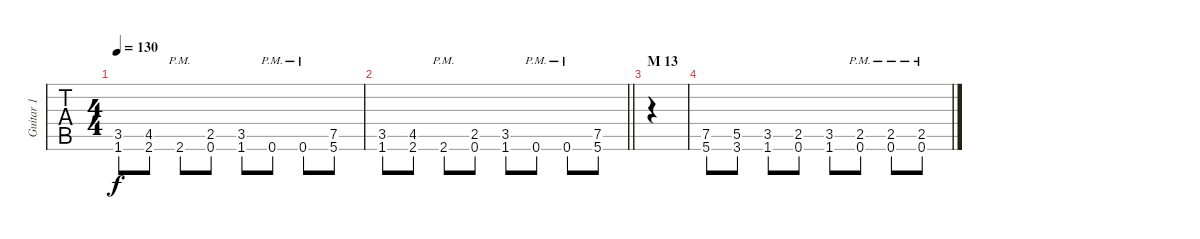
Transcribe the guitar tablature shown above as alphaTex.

\track ("Guitar 1" "Guitar 1") {instrument distortionguitar}
\staff {tabs}
\tuning (A3 E3 C3 G2 D2 A1) {hide}
\ts (4 4)
\tempo 130
\clef f4
\ks c
(3.5 1.6).8{dy f} (4.5 2.6).8 2.6{pm}.8 (2.5 0.6).8 (3.5 1.6).8 0.6{pm}.8 0.6{pm}.8 (7.5 5.6).8 |
\barLineRight lightlight
(3.5 1.6).8 (4.5 2.6).8 2.6{pm}.8 (2.5 0.6).8 (3.5 1.6).8 0.6{pm}.8 0.6{pm}.8 (7.5 5.6).8 |
\section ("" "M 13")
|
(7.5 5.6).8 (5.5 3.6).8 (3.5 1.6).8 (2.5 0.6).8 (3.5 1.6).8 (2.5{pm} 0.6{pm}).8 (2.5{pm} 0.6{pm}).8 (2.5{pm} 0.6{pm}).8
